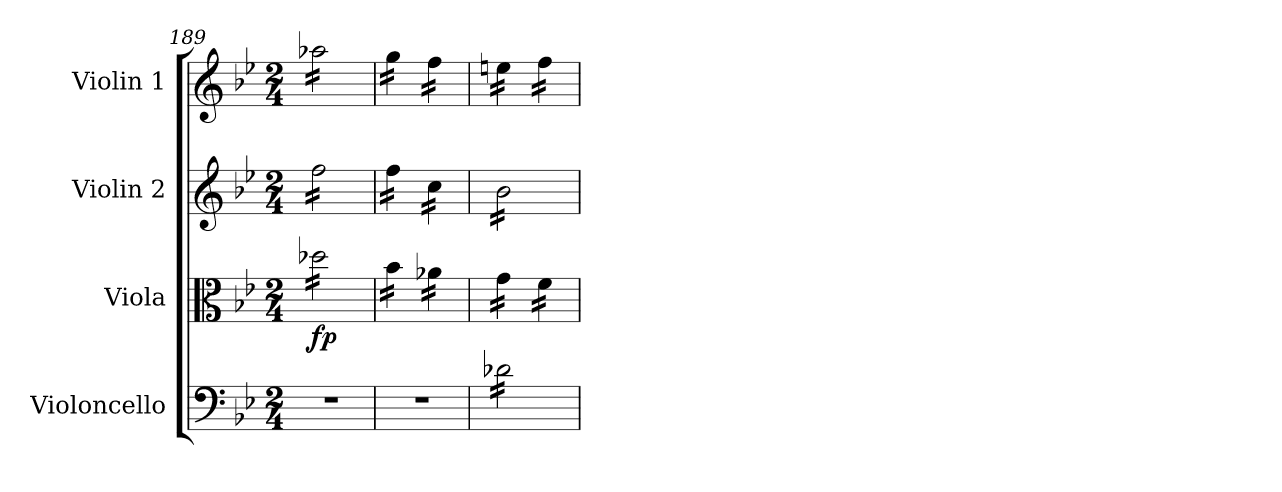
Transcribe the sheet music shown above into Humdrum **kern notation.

**kern	**dynam	**kern	**dynam	**kern	**kern
*part4	*part4	*part3	*part3	*part2	*part1
*staff4	*staff4	*staff3	*staff3	*staff2	*staff1
*I"Violoncello	*	*I"Viola	*	*I"Violin 2	*I"Violin 1
*I'Vc	*	*I'Vla	*	*I'Vln	*I'Vln
*clefF4	*	*clefC3	*	*clefG2	*clefG2
*k[b-e-]	*	*k[b-e-]	*	*k[b-e-]	*k[b-e-]
*M2/4	*	*M2/4	*	*M2/4	*M2/4
=189	=189	=189	=189	=189	=189
!	!	!	!LO:DY:b	!	!
*	*	*tremolo	*	*	*
*	*	*	*	*tremolo	*
*	*	*	*	*	*tremolo
2r	.	16dd-X\LL	fp	16ff\LL	16aa-X\LL
.	.	16dd-X\	.	16ff\	16aa-X\
.	.	16dd-X\	.	16ff\	16aa-X\
.	.	16dd-X\	.	16ff\	16aa-X\
.	.	16dd-X\	.	16ff\	16aa-X\
.	.	16dd-X\	.	16ff\	16aa-X\
.	.	16dd-X\	.	16ff\	16aa-X\
.	.	16dd-X\JJ	.	16ff\JJ	16aa-X\JJ
=190	=190	=190	=190	=190	=190
2r	.	16b-\LL	.	16ff\LL	16gg\LL
.	.	16b-\	.	16ff\	16gg\
.	.	16b-\	.	16ff\	16gg\
.	.	16b-\JJ	.	16ff\JJ	16gg\JJ
.	.	16a-X\LL	.	16cc\LL	16ff\LL
.	.	16a-X\	.	16cc\	16ff\
.	.	16a-X\	.	16cc\	16ff\
.	.	16a-X\JJ	.	16cc\JJ	16ff\JJ
!!LO:PB:g=z
=191	=191	=191	=191	=191	=191
!	!LO:DY:b	!	!	!	!
!	!LO:DY:n=1:b	!	!	!	!
*tremolo	*	*	*	*	*
16d-X\LL	fp fp	16g\LL	.	16b-\LL	16een\LL
16d-X\	.	16g\	.	16b-\	16een\
16d-X\	.	16g\	.	16b-\	16een\
16d-X\	.	16g\JJ	.	16b-\	16een\JJ
16d-X\	.	16f\LL	.	16b-\	16ff\LL
16d-X\	.	16f\	.	16b-\	16ff\
16d-X\	.	16f\	.	16b-\	16ff\
16d-X\JJ	.	16f\JJ	.	16b-\JJ	16ff\JJ
*	*	*	*	*	*Xtremolo
*	*	*	*	*Xtremolo	*
*	*	*Xtremolo	*	*	*
*Xtremolo	*	*	*	*	*
=	=	=	=	=	=
*-	*-	*-	*-	*-	*-
